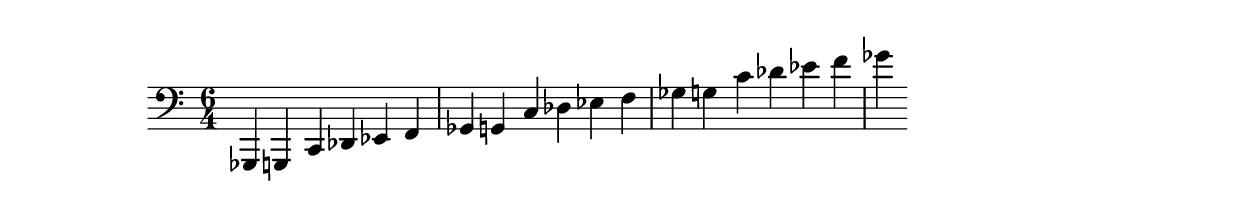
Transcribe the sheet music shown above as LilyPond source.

\version "2.18.2"
\language "english"

\header {
}

cello =
  \relative c {
      \clef "bass"
      \time 6/4
  
  gf,4 g c df ef f | gf4 g c df ef f | gf g c df ef f gf
  }
  
  {\cello }